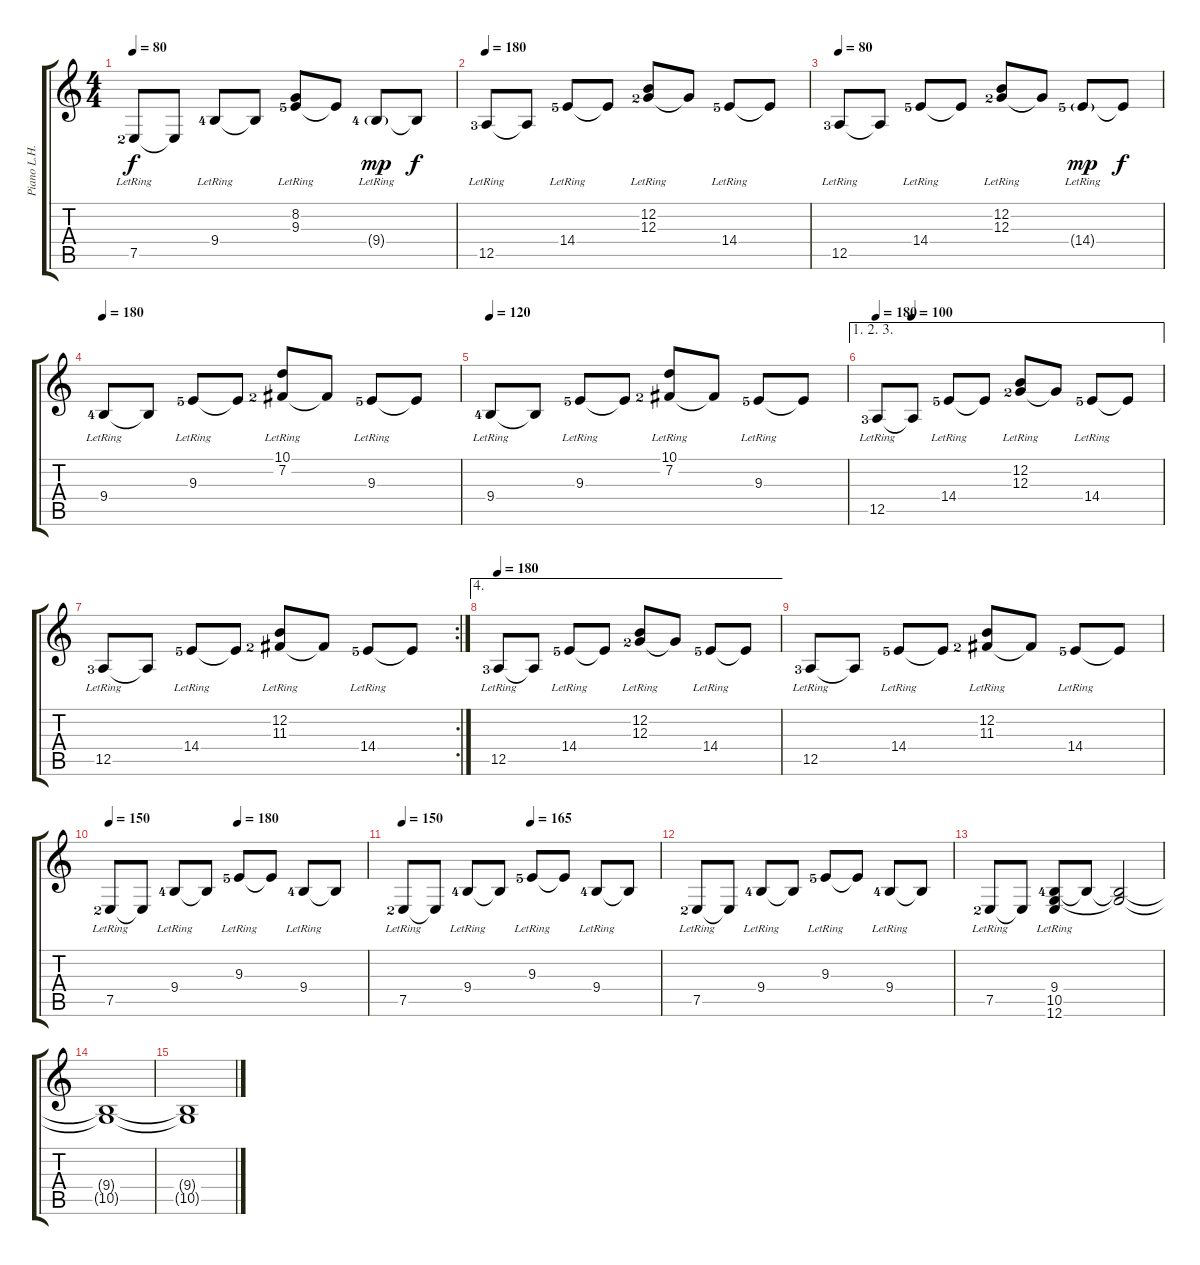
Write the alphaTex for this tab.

\track ("Piano L.H." "Piano L.H.") {instrument acousticgrandpiano}
\staff {score tabs}
\tuning (E4 B3 G3 D3 A2 E2) {hide}
\ts (4 4)
\tempo 80
\clef g2
\ks c
7.5{lr lf 2}.8{dy f} 7.5{t}.8 9.4{lr lf 4}.8 9.4{t}.8 (8.2 9.3{lr lf 5}).8 9.3{t}.8 9.4{g lr lf 4}.8{dy mp} 9.4{t}.8{dy f} |
\tempo 180
12.5{lr lf 3}.8 12.5{t}.8 14.4{lr lf 5}.8 14.4{t}.8 (12.2 12.3{lr lf 2}).8 12.3{t}.8 14.4{lr lf 5}.8 14.4{t}.8 |
\tempo 80
12.5{lr lf 3}.8 12.5{t}.8 14.4{lr lf 5}.8 14.4{t}.8 (12.2 12.3{lr lf 2}).8 12.3{t}.8 14.4{g lr lf 5}.8{dy mp} 14.4{t}.8{dy f} |
\tempo 180
9.4{lr lf 4}.8 9.4{t}.8 9.3{lr lf 5}.8 9.3{t}.8 (10.1 7.2{lr lf 2}).8 7.2{t}.8 9.3{lr lf 5}.8 9.3{t}.8 |
\tempo 120
9.4{lr lf 4}.8 9.4{t}.8 9.3{lr lf 5}.8 9.3{t}.8 (10.1 7.2{lr lf 2}).8 7.2{t}.8 9.3{lr lf 5}.8 9.3{t}.8 |
\ae (1 2 3)
\tempo 180
\tempo (100 0.125)
12.5{lr lf 3}.8 12.5{t}.8 14.4{lr lf 5}.8 14.4{t}.8 (12.2 12.3{lr lf 2}).8 12.3{t}.8 14.4{lr lf 5}.8 14.4{t}.8 |
\rc 2
12.5{lr lf 3}.8 12.5{t}.8 14.4{lr lf 5}.8 14.4{t}.8 (12.2 11.3{lr lf 2}).8 11.3{t}.8 14.4{lr lf 5}.8 14.4{t}.8 |
\ae 4
\tempo 180
12.5{lr lf 3}.8 12.5{t}.8 14.4{lr lf 5}.8 14.4{t}.8 (12.2 12.3{lr lf 2}).8 12.3{t}.8 14.4{lr lf 5}.8 14.4{t}.8 |
12.5{lr lf 3}.8 12.5{t}.8 14.4{lr lf 5}.8 14.4{t}.8 (12.2 11.3{lr lf 2}).8 11.3{t}.8 14.4{lr lf 5}.8 14.4{t}.8 |
\tempo 150
\tempo (180 0.5)
7.5{lr lf 2}.8 7.5{t}.8 9.4{lr lf 4}.8 9.4{t}.8 9.3{lr lf 5}.8 9.3{t}.8 9.4{lr lf 4}.8 9.4{t}.8 |
\tempo 150
\tempo (165 0.5)
7.5{lr lf 2}.8 7.5{t}.8 9.4{lr lf 4}.8 9.4{t}.8 9.3{lr lf 5}.8 9.3{t}.8 9.4{lr lf 4}.8 9.4{t}.8 |
7.5{lr lf 2}.8 7.5{t}.8 9.4{lr lf 4}.8 9.4{t}.8 9.3{lr lf 5}.8 9.3{t}.8 9.4{lr lf 4}.8 9.4{t}.8 |
7.5{lr lf 2}.8 7.5{t}.8 (9.4{lr lf 4} 10.5 12.6).8 9.4{t}.8 (9.4{t} 10.5{t}).2 |
(9.4{t} 10.5{t}).1 |
(9.4{t} 10.5{t}).1
